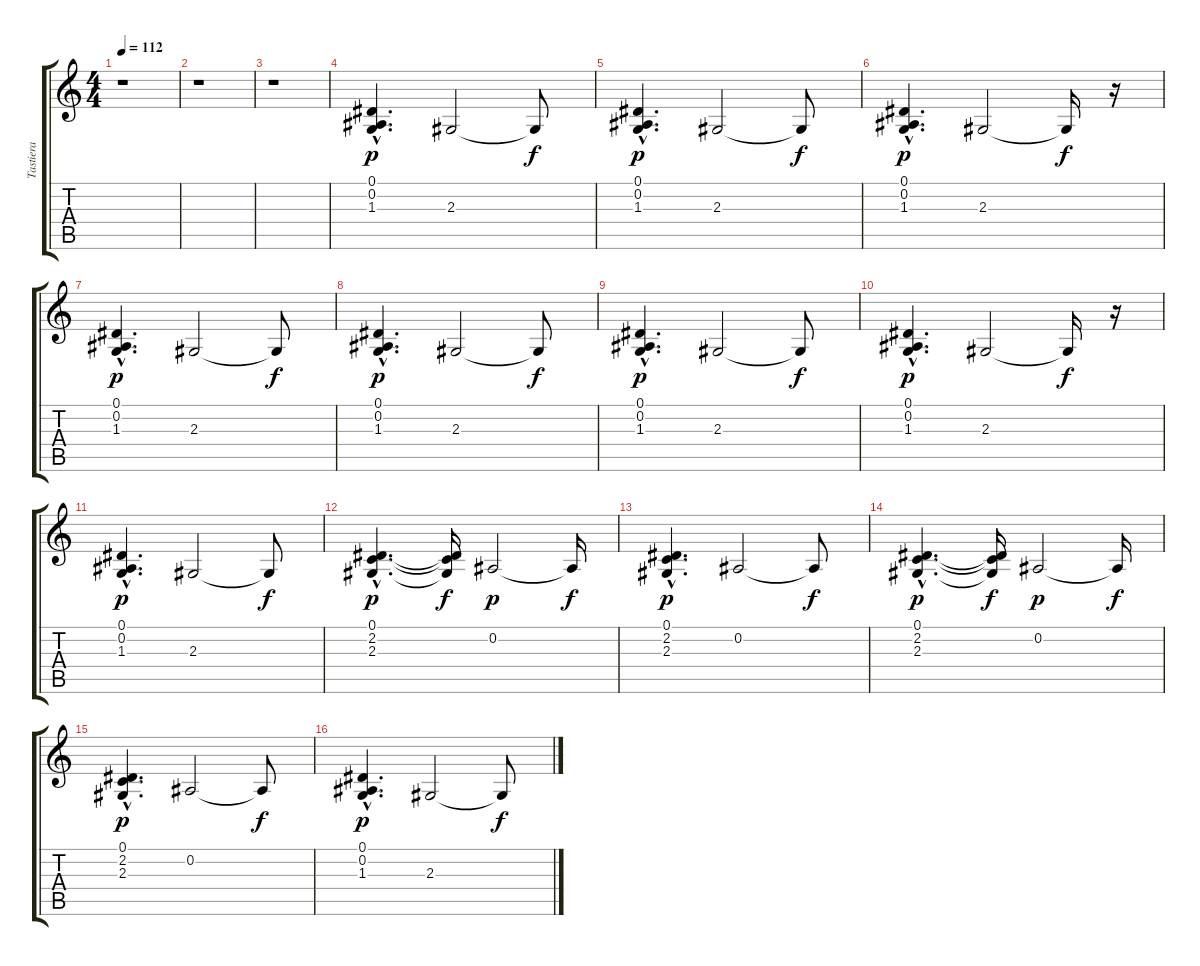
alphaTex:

\track ("Tastiera" "Tastiera") {instrument synthstrings1}
\staff {score tabs}
\tuning (Eb4 Bb3 Gb3 Db3 Ab2 Eb2) {hide}
\ts (4 4)
\tempo 112
\clef g2
\ks c
r.1{dy p} |
r.1 |
r.1 |
(0.1{hac} 0.2{hac} 1.3{hac}).4{d} 2.3.2 2.3{t}.8{dy f} |
(0.1 0.2 1.3{hac}).4{d dy p} 2.3.2 2.3{t}.8{dy f} |
(0.1{hac} 0.2{hac} 1.3{hac}).4{d dy p} 2.3.2 2.3{t}.16{dy f} r.16 |
(0.1 0.2 1.3{hac}).4{d dy p} 2.3.2 2.3{t}.8{dy f} |
(0.1{hac} 0.2{hac} 1.3{hac}).4{d dy p} 2.3.2 2.3{t}.8{dy f} |
(0.1 0.2 1.3{hac}).4{d dy p} 2.3.2 2.3{t}.8{dy f} |
(0.1{hac} 0.2{hac} 1.3{hac}).4{d dy p} 2.3.2 2.3{t}.16{dy f} r.16 |
(0.1 0.2 1.3{hac}).4{d dy p} 2.3.2 2.3{t}.8{dy f} |
(0.1{hac} 2.2{hac} 2.3{hac}).4{d dy p} (0.1{t} 2.2{t} 2.3{t}).16{dy f} 0.2.2{dy p} 0.2{t}.16{dy f} |
(0.1 2.2{hac} 2.3).4{d dy p} 0.2.2 0.2{t}.8{dy f} |
(0.1{hac} 2.2{hac} 2.3{hac}).4{d dy p} (0.1{t} 2.2{t} 2.3{t}).16{dy f} 0.2.2{dy p} 0.2{t}.16{dy f} |
(0.1 2.2{hac} 2.3).4{d dy p} 0.2.2 0.2{t}.8{dy f} |
(0.1{hac} 0.2{hac} 1.3{hac}).4{d dy p} 2.3.2 2.3{t}.8{dy f}
